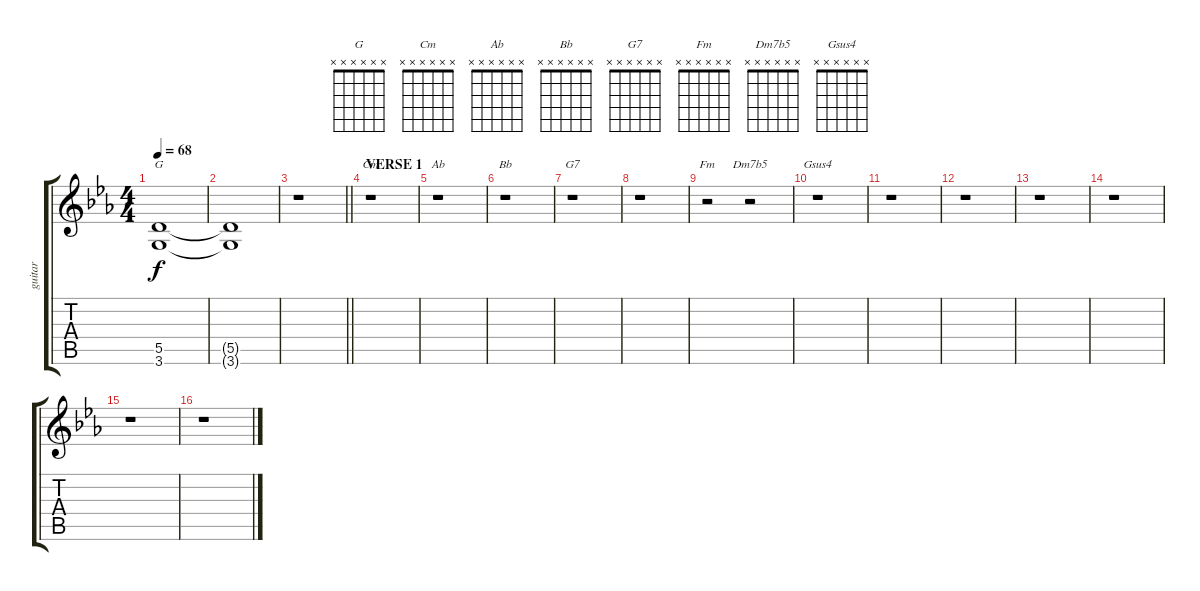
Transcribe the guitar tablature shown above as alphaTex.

\track ("guitar" "guitar") {instrument distortionguitar}
\staff {score tabs}
\tuning (E4 B3 G3 D3 A2 E2) {hide}
\chord ("G" x x x x x x)
\chord ("Cm" x x x x x x)
\chord ("Ab" x x x x x x)
\chord ("Bb" x x x x x x)
\chord ("G7" x x x x x x)
\chord ("Fm" x x x x x x)
\chord ("Dm7b5" x x x x x x)
\chord ("Gsus4" x x x x x x)
\ts (4 4)
\tempo 68
\clef g2
\ks cminor
(5.5 3.6).1{ch "G" dy f} |
(5.5{t} 3.6{t}).1 |
\barLineRight lightlight
r.1 |
\section ("" "VERSE 1")
r.1{ch "Cm"} |
r.1{ch "Ab"} |
r.1{ch "Bb"} |
r.1{ch "G7"} |
r.1 |
r.2{ch "Fm"} r.2{ch "Dm7b5"} |
r.1{ch "Gsus4"} |
r.1 |
r.1 |
r.1 |
r.1 |
r.1 |
r.1
